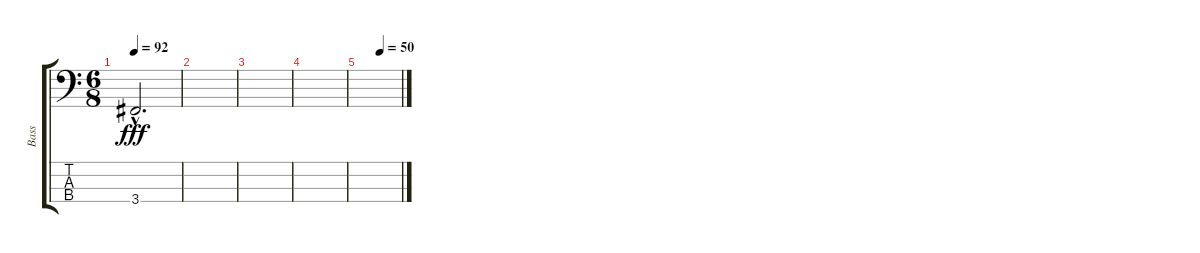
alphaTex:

\track ("Bass" "Bass") {instrument electricbassfinger}
\staff {score tabs}
\tuning (Gb2 Db2 Ab1 Eb1) {hide}
\ts (6 8)
\tempo 92
\clef f4
\ks c
3.4{hac t}.2{d dy fff} |
|
|
|
\tempo (50 0.5)
